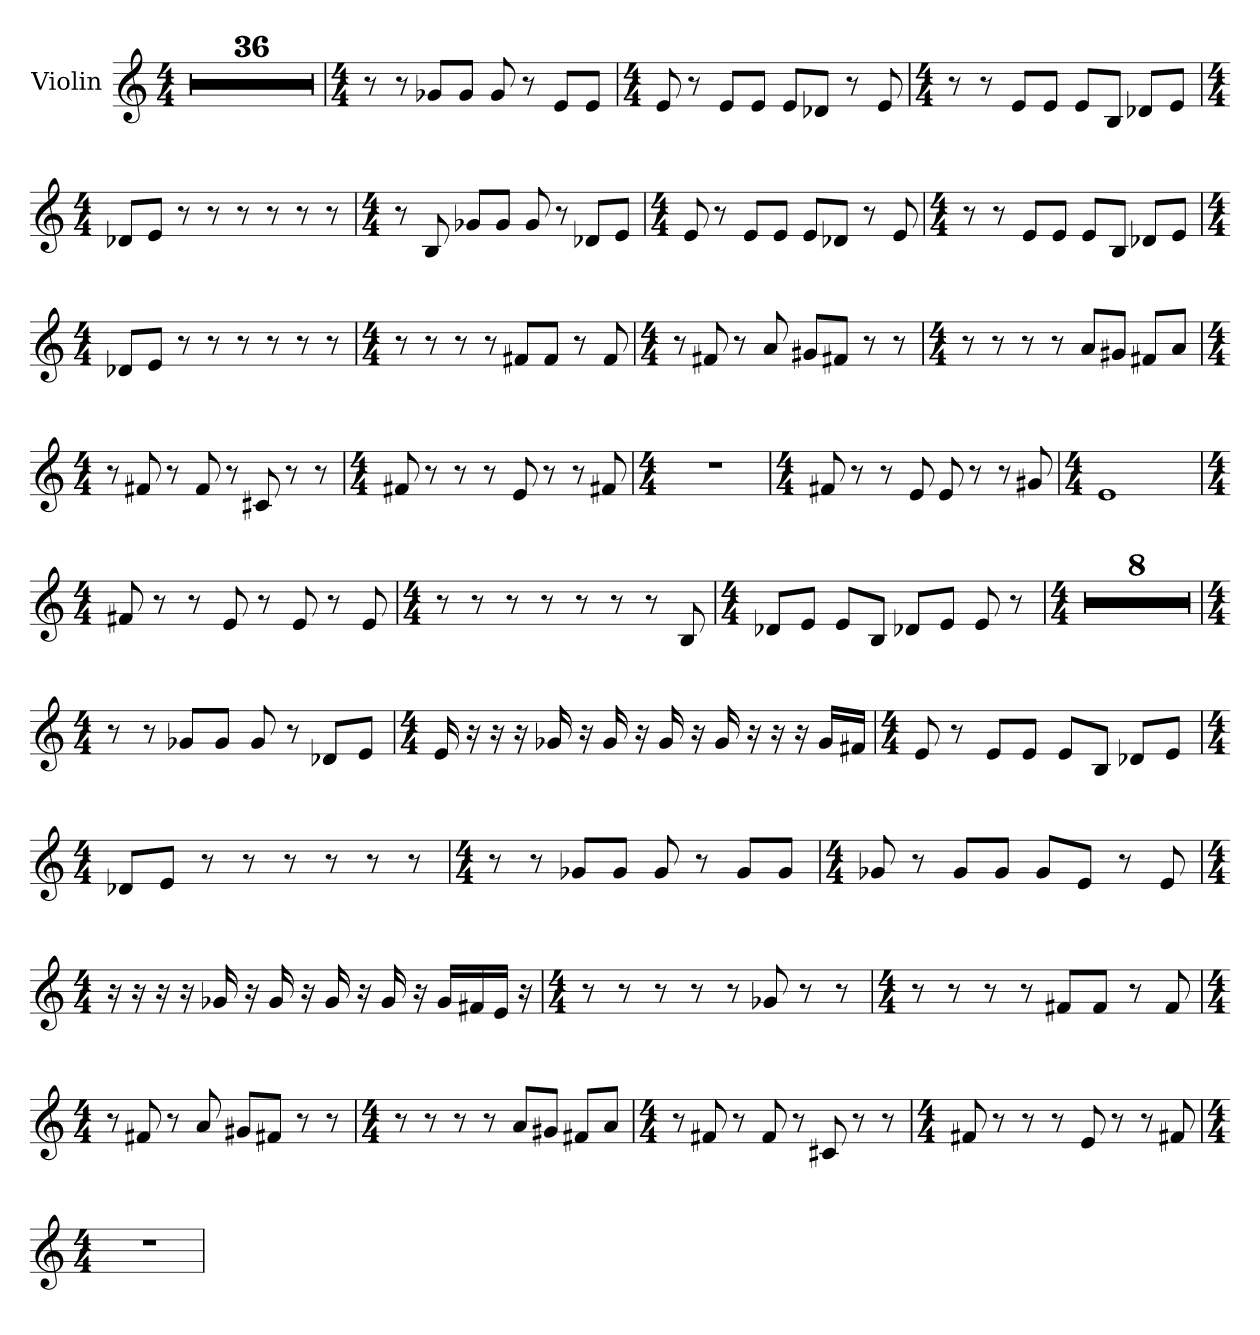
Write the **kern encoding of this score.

**kern
*part1
*staff1
*I"Violin
*I'Vln
*M4/4
=
1r
=
*M4/4
1r
=
*M4/4
1r
=
*M4/4
1r
=
*M4/4
1r
=
*M4/4
1r
=
*M4/4
1r
=
*M4/4
1r
=
*M4/4
1r
=
*M4/4
1r
=
*M4/4
1r
=
*M4/4
1r
=
*M4/4
1r
=
*M4/4
1r
=
*M4/4
1r
=
*M4/4
1r
=
*M4/4
1r
=
*M4/4
1r
=
*M4/4
1r
=
*M4/4
1r
=
*M4/4
1r
=
*M4/4
1r
=
*M4/4
1r
=
*M4/4
1r
=
*M4/4
1r
=
*M4/4
1r
=
*M4/4
1r
=
*M4/4
1r
=
*M4/4
1r
=
*M4/4
1r
=
*M4/4
1r
=
*M4/4
1r
=
*M4/4
1r
=
*M4/4
1r
=
*M4/4
1r
=
*M4/4
1r
=
*M4/4
8r
8r
8g-XL
8g-J
8g-
8r
8eL
8eJ
=
*M4/4
8e
8r
8eL
8eJ
8eL
8d-XJ
8r
8e
=
*M4/4
8r
8r
8eL
8eJ
8eL
8BJ
8d-XL
8eJ
=
*M4/4
8d-XL
8eJ
8r
8r
8r
8r
8r
8r
=
*M4/4
8r
8B
8g-XL
8g-J
8g-
8r
8d-XL
8eJ
=
*M4/4
8e
8r
8eL
8eJ
8eL
8d-XJ
8r
8e
=
*M4/4
8r
8r
8eL
8eJ
8eL
8BJ
8d-XL
8eJ
=
*M4/4
8d-XL
8eJ
8r
8r
8r
8r
8r
8r
=
*M4/4
8r
8r
8r
8r
8f#XL
8f#J
8r
8f#
=
*M4/4
8r
8f#X
8r
8a
8g#XL
8f#XJ
8r
8r
=
*M4/4
8r
8r
8r
8r
8aL
8g#XJ
8f#XL
8aJ
=
*M4/4
8r
8f#X
8r
8f#
8r
8c#X
8r
8r
=
*M4/4
8f#X
8r
8r
8r
8e
8r
8r
8f#X
=
*M4/4
1r
=
*M4/4
8f#X
8r
8r
8e
8e
8r
8r
8g#X
=
*M4/4
1e
=
*M4/4
8f#X
8r
8r
8e
8r
8e
8r
8e
=
*M4/4
8r
8r
8r
8r
8r
8r
8r
8B
=
*M4/4
8d-XL
8eJ
8eL
8BJ
8d-XL
8eJ
8e
8r
=
*M4/4
1r
=
*M4/4
1r
=
*M4/4
1r
=
*M4/4
1r
=
*M4/4
1r
=
*M4/4
1r
=
*M4/4
1r
=
*M4/4
1r
=
*M4/4
8r
8r
8g-XL
8g-J
8g-
8r
8d-XL
8eJ
=
*M4/4
16e
16r
16r
16r
16g-X
16r
16g-
16r
16g-
16r
16g-
16r
16r
16r
16g-LL
16f#XJJ
=
*M4/4
8e
8r
8eL
8eJ
8eL
8BJ
8d-XL
8eJ
=
*M4/4
8d-XL
8eJ
8r
8r
8r
8r
8r
8r
=
*M4/4
8r
8r
8g-XL
8g-J
8g-
8r
8g-L
8g-J
=
*M4/4
8g-X
8r
8g-L
8g-J
8g-L
8eJ
8r
8e
=
*M4/4
16r
16r
16r
16r
16g-X
16r
16g-
16r
16g-
16r
16g-
16r
16g-LL
16f#X
16eJJ
16r
=
*M4/4
8r
8r
8r
8r
8r
8g-X
8r
8r
=
*M4/4
8r
8r
8r
8r
8f#XL
8f#J
8r
8f#
=
*M4/4
8r
8f#X
8r
8a
8g#XL
8f#XJ
8r
8r
=
*M4/4
8r
8r
8r
8r
8aL
8g#XJ
8f#XL
8aJ
=
*M4/4
8r
8f#X
8r
8f#
8r
8c#X
8r
8r
=
*M4/4
8f#X
8r
8r
8r
8e
8r
8r
8f#X
=
*M4/4
1r
=
*-
